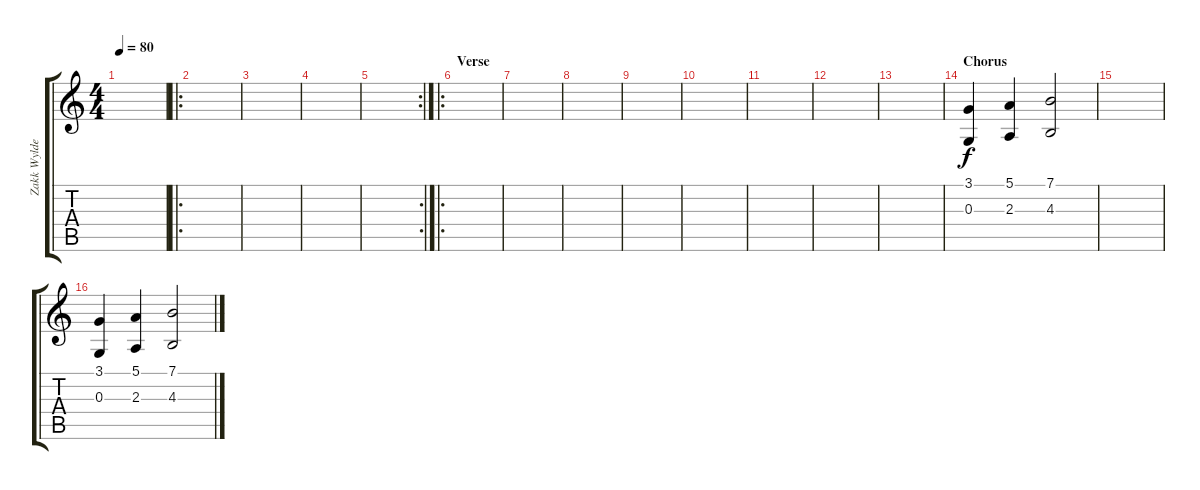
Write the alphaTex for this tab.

\track ("Zakk Wylde (Backing Vocals)" "Zakk Wylde") {instrument choiraahs}
\staff {score tabs}
\tuning (E4 B3 G3 D3 A2 E2) {hide}
\ts (4 4)
\tempo 80
\clef g2
\ks c
|
\ro
|
|
|
\rc 2
|
\ro
\section ("" "Verse")
|
|
|
|
|
|
|
|
\section ("" "Chorus")
(3.1 0.3).4 (5.1 2.3).4 (7.1 4.3).2 |
|
(3.1 0.3).4 (5.1 2.3).4 (7.1 4.3).2
